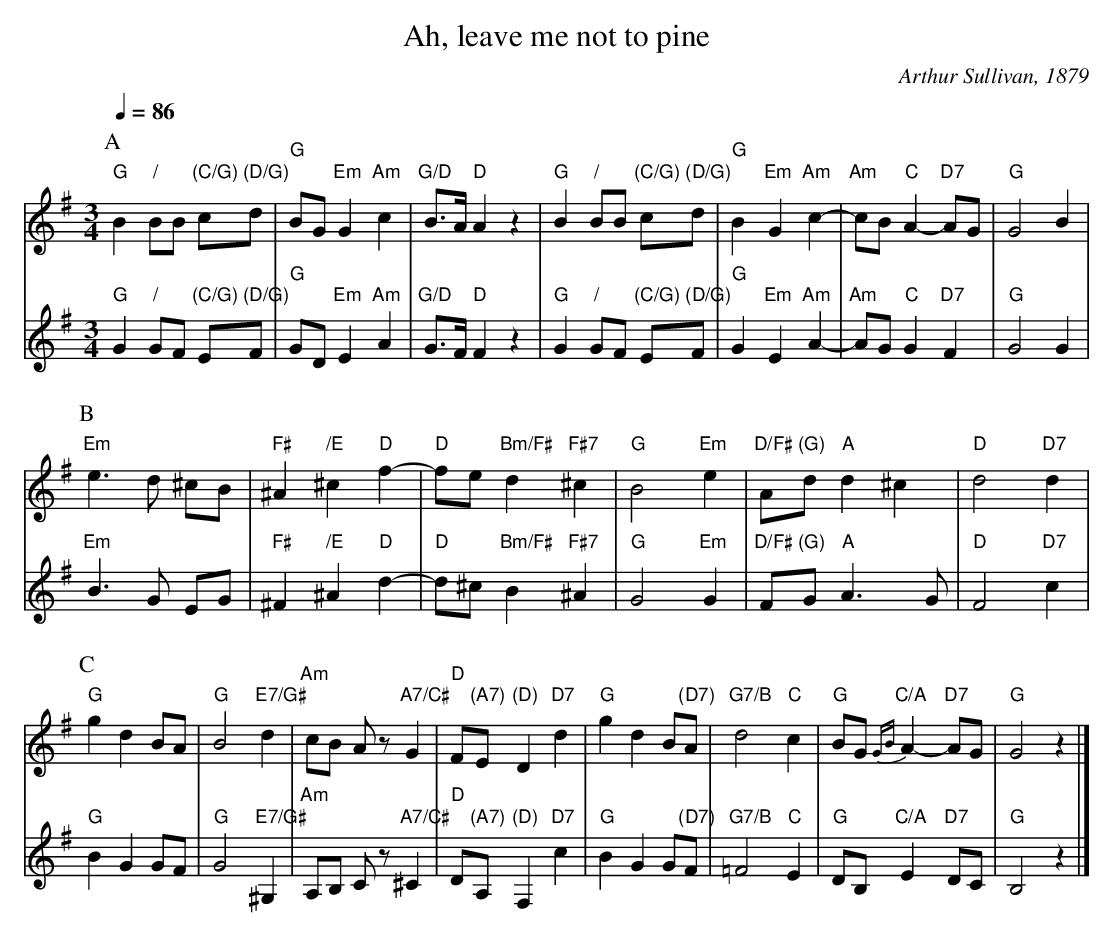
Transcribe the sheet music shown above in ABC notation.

X:1
T:Ah, leave me not to pine
C:Arthur Sullivan, 1879
L:1/8
M:3/4
Q:1/4=86
K:G
P:A
V:1
"G"B2 "/"BB "(C/G)"c"(D/G)"d | "G"BG "Em"G2 "Am"c2 | "G/D"B>A "D"A2 z2 |\
"G"B2 "/"BB "(C/G)"c"(D/G)"d | "G"B2 "Em"G2 "Am"c2- | "Am"cB "C"A2- "D7"AG | "G"G4 B2 |
V:2 treble
"G"G2 "/"GF "(C/G)"E"(D/G)"F | "G"GD "Em"E2 "Am"A2 | "G/D"G>F "D"F2 z2 |\
"G"G2 "/"GF "(C/G)"E"(D/G)"F | "G"G2 "Em"E2 "Am"A2- | "Am"AG "C"G2 "D7"F2 | "G"G4 G2 |
P:B
V:1
"Em"e3d ^cB | "F#"^A2 "/E"^c2 "D"f2- | "D"fe "Bm/F#"d2 "F#7"^c2 | "G"B4 "Em"e2 | "D/F#"A"(G)"d "A"d2 ^c2 | "D"d4 "D7"d2 |
V:2
"Em"B3G EG | "F#"^F2 "/E"^A2 "D"d2- | "D"d^c "Bm/F#"B2 "F#7"^A2 | "G"G4 "Em"G2 | "D/F#"F"(G)"G "A"A3 G | "D"F4 "D7"c2 |
P:C
V:1
"G"g2 d2 BA | "G"B4 "E7/G#"d2 | "Am"cB Az "A7/C#"G2 | "D"F"(A7)"E "(D)"D2 "D7"d2 |\
"G"g2 d2 B"(D7)"A | "G7/B"d4 "C"c2 | "G"BG "C/A"{GB}A2- "D7"AG | "G"G4z2 |]
V:2
"G"B2 G2 GF | "G"G4 "E7/G#"^G,2 | "Am"A,B, Cz "A7/C#"^C2 | "D"D"(A7)"A, "(D)"F,2 "D7"c2 |\
"G"B2 G2 G"(D7)"F | "G7/B"=F4 "C"E2 | "G"DB, "C/A"E2 "D7"DC | "G"B,4z2 |]
